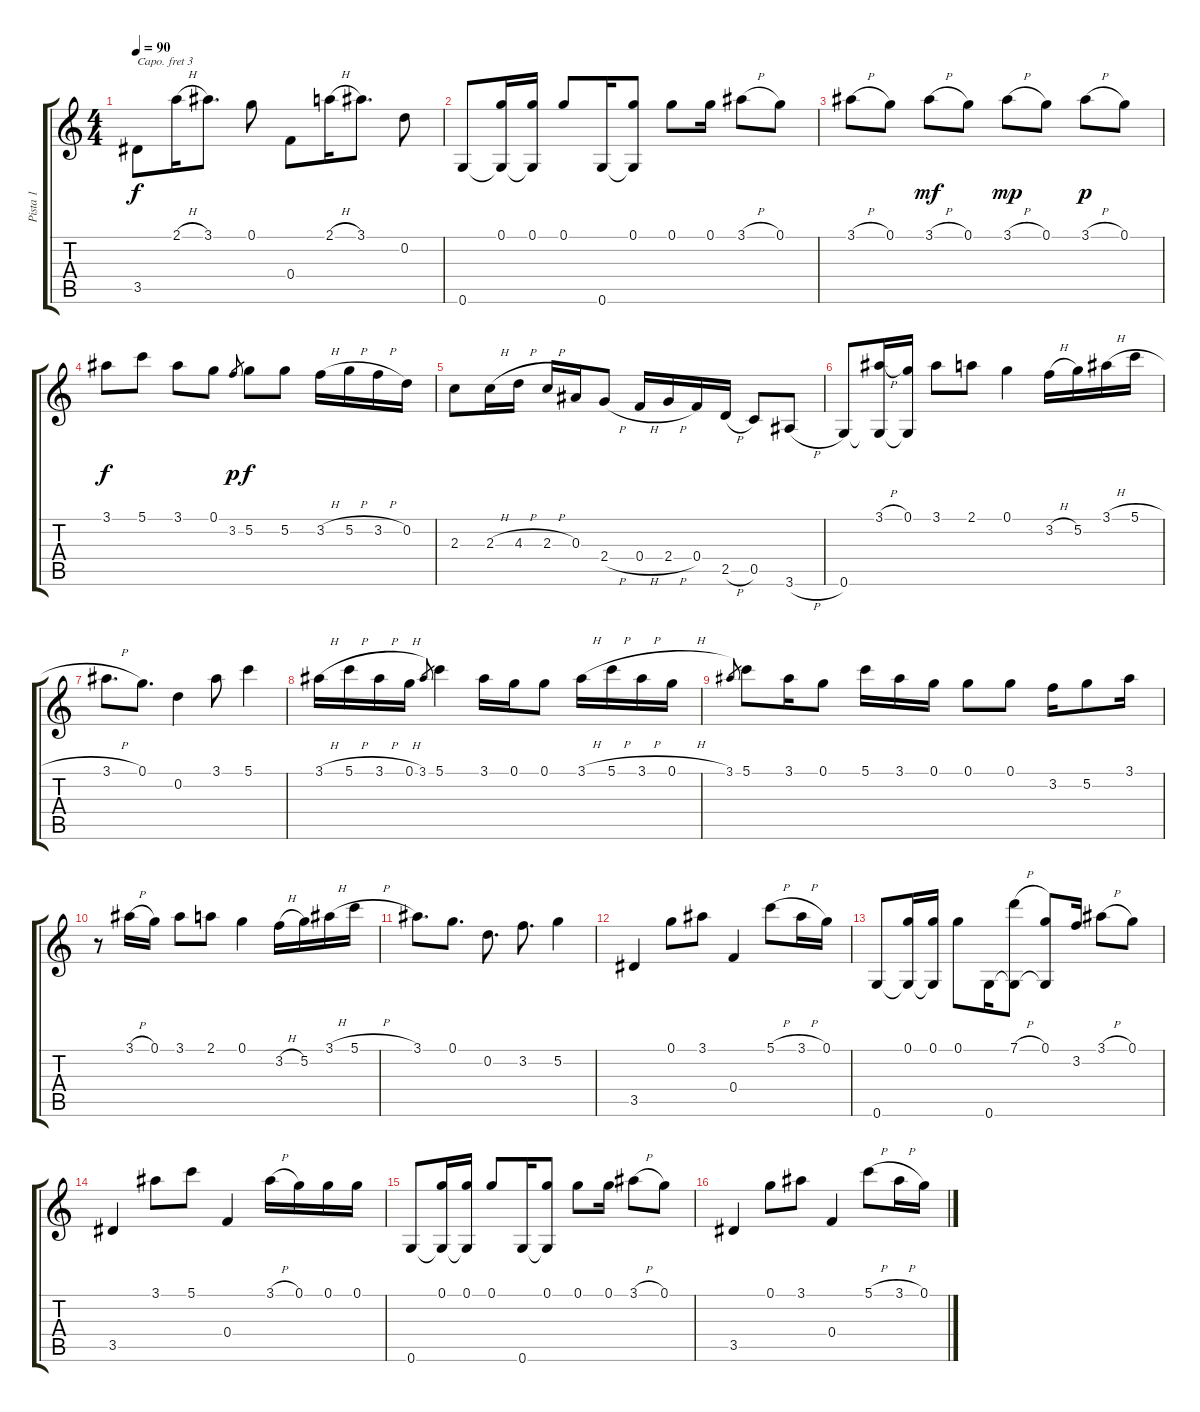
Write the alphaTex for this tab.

\track ("Pista 1" "Pista 1") {instrument overdrivenguitar}
\staff {score tabs}
\capo 3
\tuning (E4 B3 G3 D3 A2 E2) {hide}
\ts (4 4)
\tempo 90
\clef g2
\ks c
3.5.8{dy f} 2.1{h}.16 3.1.8{d} 0.1.8 0.4.8 2.1{h}.16 3.1.8{d} 0.2.8 |
0.6.8 (0.1 0.6{t}).16 (0.1 0.6{t}).16 0.1.8 0.6.16 (0.1 0.6{t}).8 0.1.8 0.1.16 3.1{h}.8 0.1.8 |
3.1{h}.8 0.1.8 3.1{h}.8{dy mf} 0.1.8 3.1{h}.8{dy mp} 0.1.8 3.1{h}.8{dy p} 0.1.8 |
3.1.8{dy f} 5.1.8 3.1.8 0.1.8 3.2.8{gr dy p} 5.2.8{dy f} 5.2.8 3.2{h}.16 5.2{h}.16 3.2{h}.16 0.2.16 |
2.3.8 2.3{h}.16 4.3{h}.16 2.3{h}.16 0.3.16 2.4{h}.8 0.4{h}.16 2.4{h}.16 0.4.16 2.5{h}.16 0.5.8 3.6{h}.8 |
0.6.8 (3.1{h} 0.6{t}).16 (0.1 0.6{t}).16 3.1.8 2.1.8 0.1.4 3.2{h}.16 5.2.16 3.1{h}.16 5.1{h}.16 |
3.1{h}.8{d} 0.1.8{d} 0.2.4 3.1.8 5.1.4 |
3.1{h}.16 5.1{h}.16 3.1{h}.16 0.1{h}.16 3.1.8{gr} 5.1.4 3.1.16 0.1.16 0.1.8 3.1{h}.16 5.1{h}.16 3.1{h}.16 0.1{h}.16 |
3.1.8{gr} 5.1.8 3.1.16 0.1.8 5.1.16 3.1.16 0.1.16 0.1.8 0.1.8 3.2.16 5.2.8 3.1.16 |
r.8 3.1{h}.16 0.1.16 3.1.8 2.1.8 0.1.4 3.2{h}.16 5.2.16 3.1{h}.16 5.1{h}.16 |
3.1.8{d} 0.1.8{d} 0.2.8{d} 3.2.8{d} 5.2.4 |
3.5.4 0.1.8 3.1.8 0.4.4 5.1{h}.8 3.1{h}.16 0.1.16 |
0.6.8 (0.1 0.6{t}).16 (0.1 0.6{t}).16 0.1.8 0.6.16 (7.1{h} 0.6{t}).8 (0.1 0.6{t}).8 3.2.16 3.1{h}.8 0.1.8 |
3.5.4 3.1.8 5.1.8 0.4.4 3.1{h}.16 0.1.16 0.1.16 0.1.16 |
0.6.8 (0.1 0.6{t}).16 (0.1 0.6{t}).16 0.1.8 0.6.16 (0.1 0.6{t}).8 0.1.8 0.1.16 3.1{h}.8 0.1.8 |
3.5.4 0.1.8 3.1.8 0.4.4 5.1{h}.8 3.1{h}.16 0.1.16
